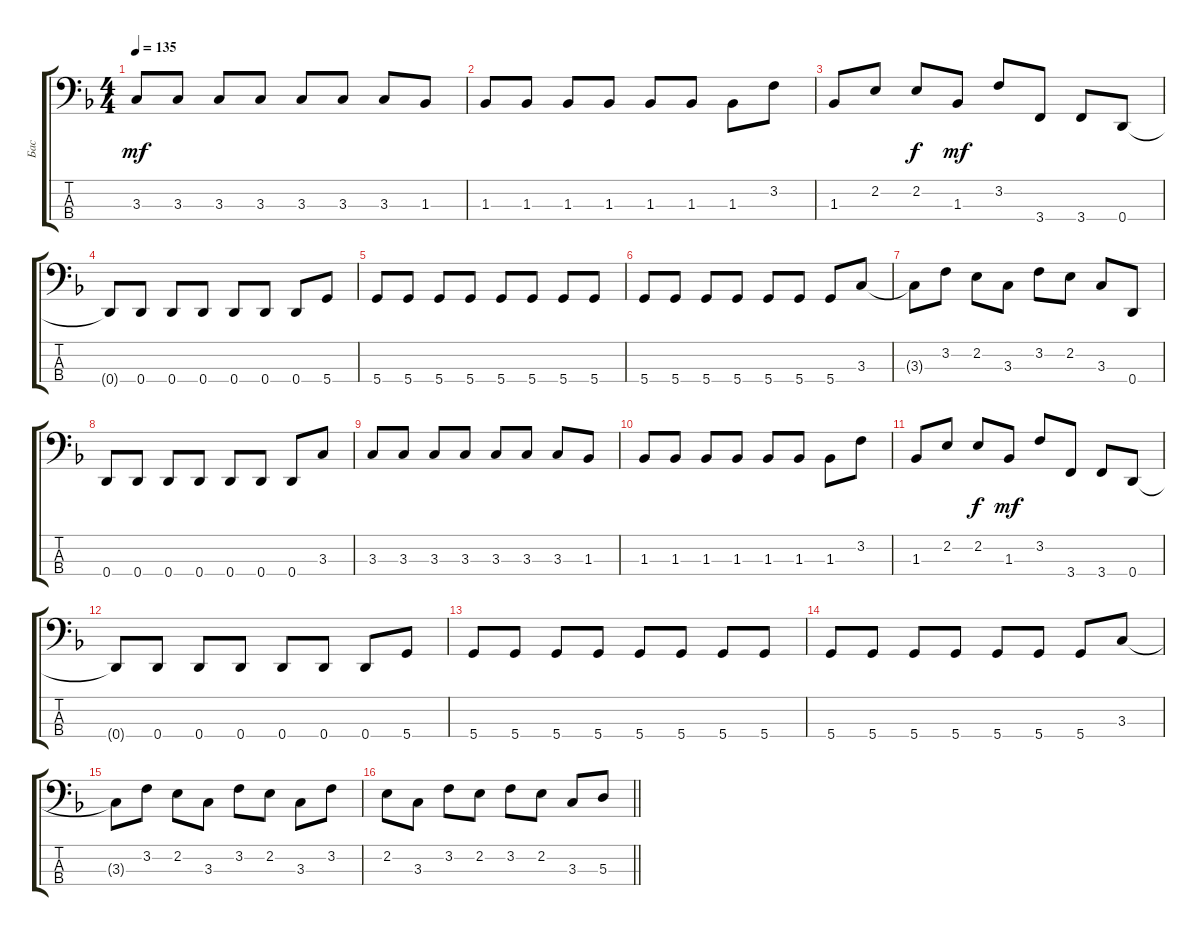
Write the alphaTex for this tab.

\track ("Бас" "Бас") {instrument electricbassfinger}
\staff {score tabs}
\tuning (G2 D2 A1 D1) {hide}
\ts (4 4)
\tempo 135
\clef f4
\ks dminor
3.3.8{dy mf} 3.3.8 3.3.8 3.3.8 3.3.8 3.3.8 3.3.8 1.3.8 |
1.3.8 1.3.8 1.3.8 1.3.8 1.3.8 1.3.8 1.3.8 3.2.8 |
1.3.8 2.2.8 2.2.8{dy f} 1.3.8{dy mf} 3.2.8 3.4.8 3.4.8 0.4.8 |
0.4{t}.8 0.4.8 0.4.8 0.4.8 0.4.8 0.4.8 0.4.8 5.4.8 |
5.4.8 5.4.8 5.4.8 5.4.8 5.4.8 5.4.8 5.4.8 5.4.8 |
5.4.8 5.4.8 5.4.8 5.4.8 5.4.8 5.4.8 5.4.8 3.3.8 |
3.3{t}.8 3.2.8 2.2.8 3.3.8 3.2.8 2.2.8 3.3.8 0.4.8 |
0.4.8 0.4.8 0.4.8 0.4.8 0.4.8 0.4.8 0.4.8 3.3.8 |
3.3.8 3.3.8 3.3.8 3.3.8 3.3.8 3.3.8 3.3.8 1.3.8 |
1.3.8 1.3.8 1.3.8 1.3.8 1.3.8 1.3.8 1.3.8 3.2.8 |
1.3.8 2.2.8 2.2.8{dy f} 1.3.8{dy mf} 3.2.8 3.4.8 3.4.8 0.4.8 |
0.4{t}.8 0.4.8 0.4.8 0.4.8 0.4.8 0.4.8 0.4.8 5.4.8 |
5.4.8 5.4.8 5.4.8 5.4.8 5.4.8 5.4.8 5.4.8 5.4.8 |
5.4.8 5.4.8 5.4.8 5.4.8 5.4.8 5.4.8 5.4.8 3.3.8 |
3.3{t}.8 3.2.8 2.2.8 3.3.8 3.2.8 2.2.8 3.3.8 3.2.8 |
\barLineRight lightlight
2.2.8 3.3.8 3.2.8 2.2.8 3.2.8 2.2.8 3.3.8 5.3.8
